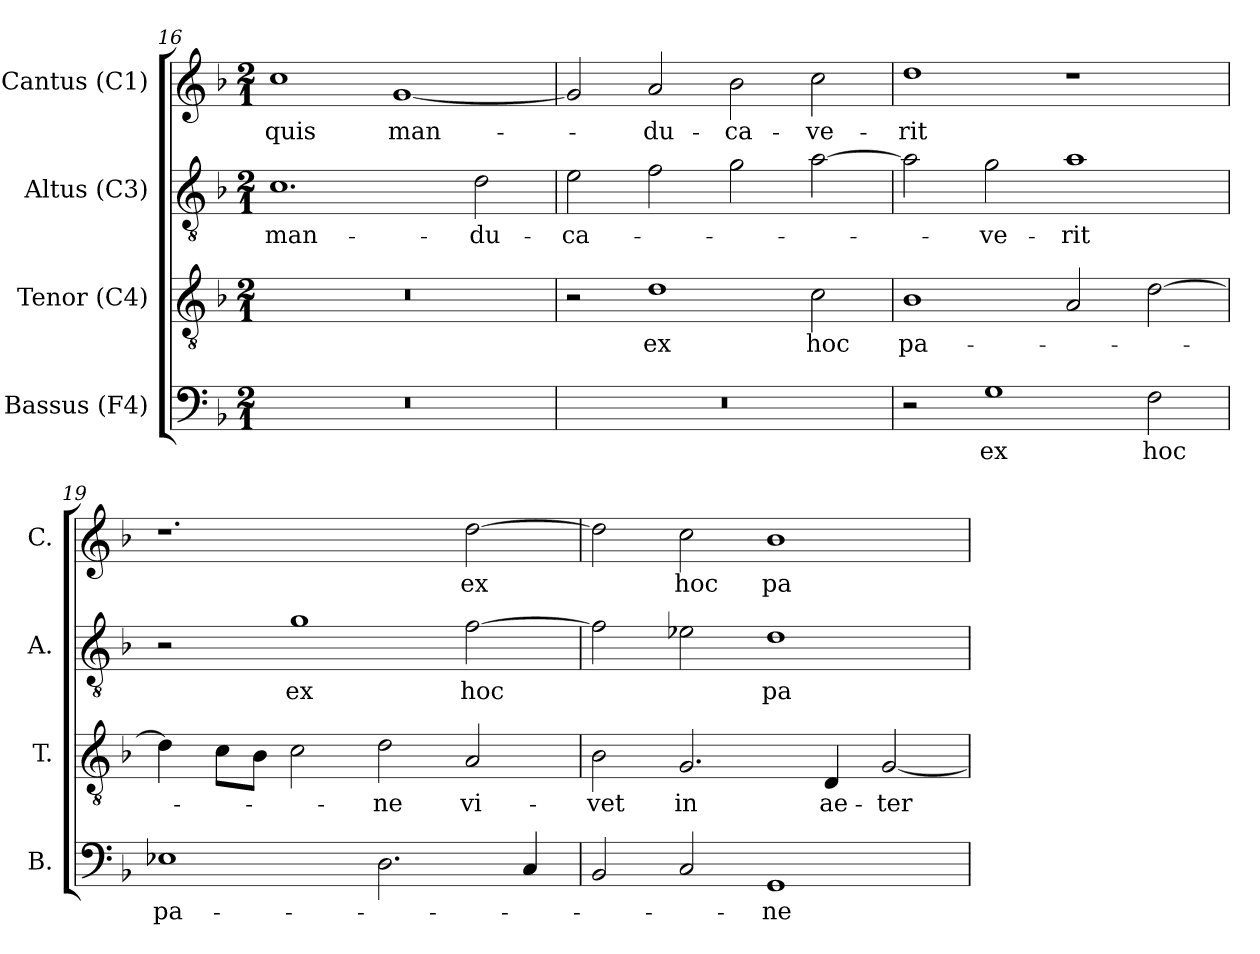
**kern	**text	**kern	**text	**kern	**text	**kern	**text
*part4	*part4	*part3	*part3	*part2	*part2	*part1	*part1
*staff4	*staff4	*staff3	*staff3	*staff2	*staff2	*staff1	*staff1
*I"Bassus (F4)	*	*I"Tenor (C4)	*	*I"Altus (C3)	*	*I"Cantus (C1)	*
*I'B.	*	*I'T.	*	*I'A.	*	*I'C.	*
*clefF4	*	*clefGv2	*	*clefGv2	*	*clefG2	*
*	*	*ITrd7c12	*	*ITrd7c12	*	*	*
*k[b-]	*	*k[b-]	*	*k[b-]	*	*k[b-]	*
*F:	*	*F:	*	*F:	*	*F:	*
*M2/1	*	*M2/1	*	*M2/1	*	*M2/1	*
=16	=16	=16	=16	=16	=16	=16	=16
!LO:N:vis=1	!	!LO:N:vis=1	!	!	!	!	!
!	!	!	!	!	!LO:LY:b:color=#000000	!	!
!	!	!	!	!	!	!	!LO:LY:b:color=#000000
0r	.	0r	.	1.Ci	man-	1cci	quis
!	!	!	!	!	!	!	!LO:LY:b:color=#000000
.	.	.	.	.	.	[1gi	man-
!	!	!	!	!	!LO:LY:b:color=#000000	!	!
.	.	.	.	2Di\	-du-	.	.
=17	=17	=17	=17	=17	=17	=17	=17
!LO:N:vis=1	!	!	!	!	!	!	!
!	!	!	!	!	!LO:LY:b:color=#000000	!	!
0r	.	2r	.	2Ei\	-ca-	2gi/]	.
!	!	!	!LO:LY:b:color=#000000	!	!	!	!
!	!	!	!	!	!	!	!LO:LY:b:color=#000000
.	.	1Di	ex	2Fi\	.	2ai/	-du-
!	!	!	!	!	!	!	!LO:LY:b:color=#000000
.	.	.	.	2Gi\	.	2b-i\	-ca-
!	!	!	!LO:LY:b:color=#000000	!	!	!	!
!	!	!	!	!	!	!	!LO:LY:b:color=#000000
.	.	2Ci\	hoc	[2Ai\	.	2cci\	-ve-
=18	=18	=18	=18	=18	=18	=18	=18
!	!	!	!LO:LY:b:color=#000000	!	!	!	!
!	!	!	!	!	!	!	!LO:LY:b:color=#000000
2r	.	1BB-i	pa-	2Ai\]	.	1ddi	-rit
!	!LO:LY:b:color=#000000	!	!	!	!	!	!
!	!	!	!	!	!LO:LY:b:color=#000000	!	!
1Gi	ex	.	.	2Gi\	-ve-	.	.
!	!	!	!	!	!LO:LY:b:color=#000000	!	!
.	.	2AAi/	.	1Ai	-rit	1r	.
!	!LO:LY:b:color=#000000	!	!	!	!	!	!
2Fi\	hoc	[2Di\	.	.	.	.	.
!!LO:LB:g=z
=19	=19	=19	=19	=19	=19	=19	=19
!	!LO:LY:b:color=#000000	!	!	!	!	!	!
1E-Xi	pa-	4Di\]	.	2r	.	1.r	.
.	.	8Ci\L	.	.	.	.	.
.	.	8BB-i\J	.	.	.	.	.
!	!	!	!	!	!LO:LY:b:color=#000000	!	!
.	.	2Ci\	.	1Gi	ex	.	.
!	!	!	!LO:LY:b:color=#000000	!	!	!	!
2.Di\	.	2Di\	-ne	.	.	.	.
!	!	!	!LO:LY:b:color=#000000	!	!	!	!
!	!	!	!	!	!LO:LY:b:color=#000000	!	!
!	!	!	!	!	!	!	!LO:LY:b:color=#000000
.	.	2AAi/	vi-	[2Fi\	hoc	[2ddi\	ex
4Ci/	.	.	.	.	.	.	.
=20	=20	=20	=20	=20	=20	=20	=20
!	!	!	!LO:LY:b:color=#000000	!	!	!	!
2BB-i/	.	2BB-i\	-vet	2Fi\]	.	2ddi\]	.
!	!	!	!LO:LY:b:color=#000000	!	!	!	!
!	!	!	!	!	!	!	!LO:LY:b:color=#000000
2Ci/	.	2.GGi/	in	2E-Xi\	.	2cci\	hoc
!	!LO:LY:b:color=#000000	!	!	!	!	!	!
!	!	!	!	!	!LO:LY:b:color=#000000	!	!
!	!	!	!	!	!	!	!LO:LY:b:color=#000000
1GGi	-ne	.	.	1Di	pa-	1b-i	pa-
!	!	!	!LO:LY:b:color=#000000	!	!	!	!
.	.	4DDi/	ae-	.	.	.	.
!	!	!	!LO:LY:b:color=#000000	!	!	!	!
.	.	[2GGi/	-ter-	.	.	.	.
=	=	=	=	=	=	=	=
*-	*-	*-	*-	*-	*-	*-	*-
